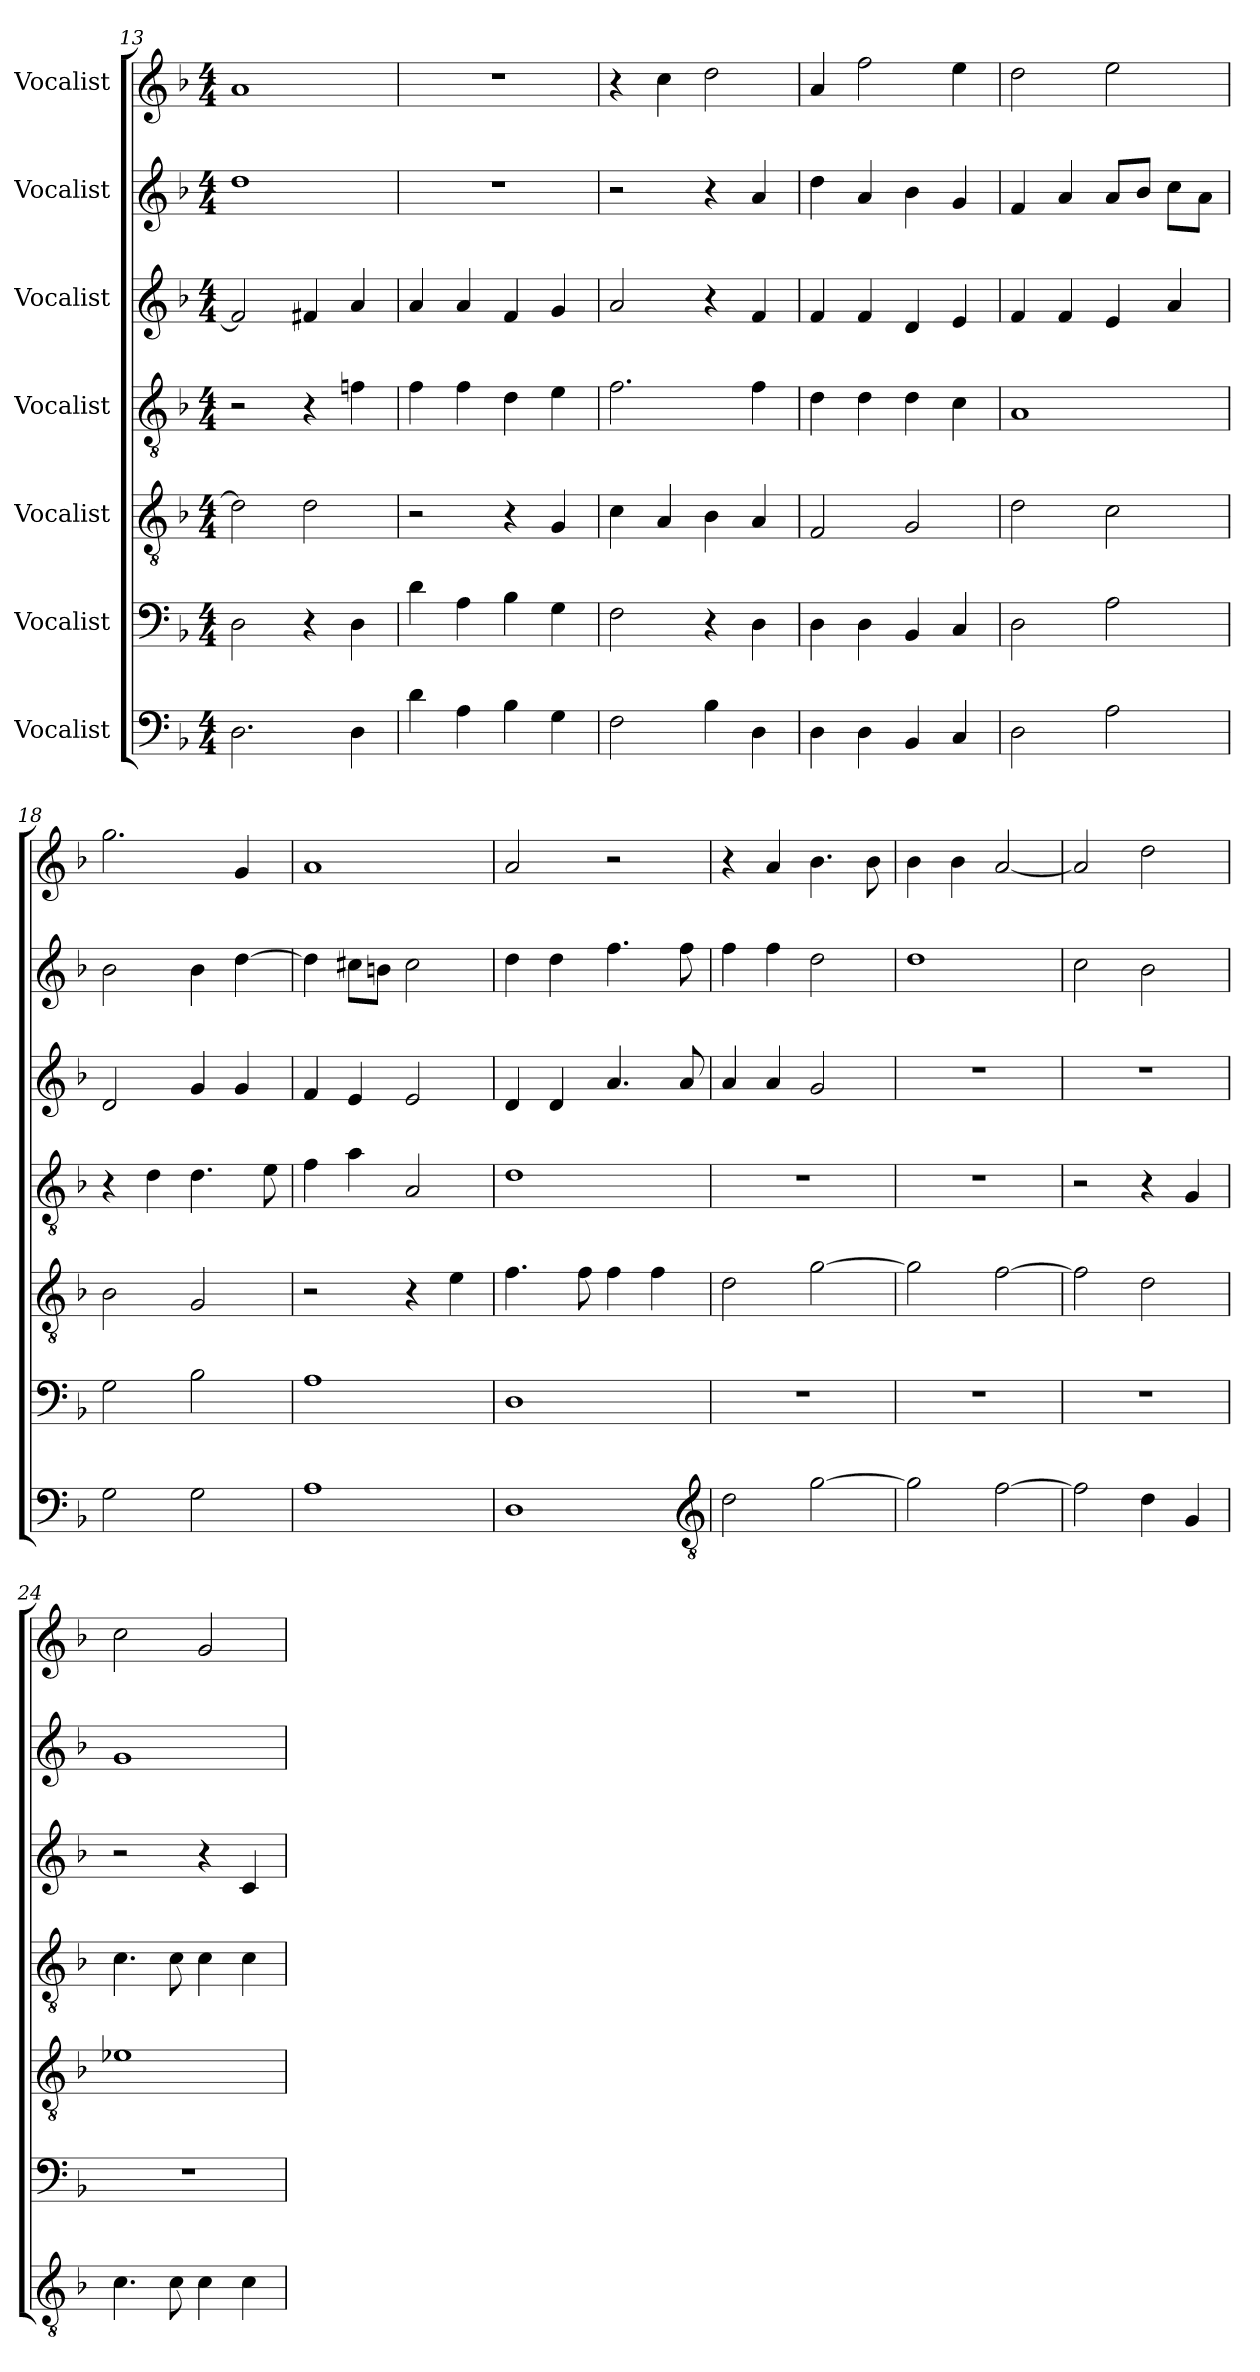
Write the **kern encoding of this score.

**kern	**kern	**kern	**kern	**kern	**kern	**kern
*part7	*part6	*part5	*part4	*part3	*part2	*part1
*staff7	*staff6	*staff5	*staff4	*staff3	*staff2	*staff1
*I"Vocalist	*I"Vocalist	*I"Vocalist	*I"Vocalist	*I"Vocalist	*I"Vocalist	*I"Vocalist
*clefF4	*clefF4	*clefGv2	*clefGv2	*clefG2	*clefG2	*clefG2
*k[b-]	*k[b-]	*k[b-]	*k[b-]	*k[b-]	*k[b-]	*k[b-]
*M4/4	*M4/4	*M4/4	*M4/4	*M4/4	*M4/4	*M4/4
=13	=13	=13	=13	=13	=13	=13
2.D\	2D\	2d\]	2r	2f#/]	1dd	1a
.	4r	2d\	4r	4f#X/	.	.
4D\	4D\	.	4fn\	4a/	.	.
=14	=14	=14	=14	=14	=14	=14
4d\	4d\	2r	4f\	4a/	1r	1r
4A\	4A\	.	4f\	4a/	.	.
4B-\	4B-\	4r	4d\	4f/	.	.
4G\	4G\	4G/	4e\	4g/	.	.
=15	=15	=15	=15	=15	=15	=15
2F\	2F\	4c\	2.f\	2a/	2r	4r
.	.	4A/	.	.	.	4cc\
4B-\	4r	4B-\	.	4r	4r	2dd\
4D\	4D\	4A/	4f\	4f/	4a/	.
=16	=16	=16	=16	=16	=16	=16
4D\	4D\	2F/	4d\	4f/	4dd\	4a/
4D\	4D\	.	4d\	4f/	4a/	2ff\
4BB-/	4BB-/	2G/	4d\	4d/	4b-\	.
4C/	4C/	.	4c\	4e/	4g/	4ee\
=17	=17	=17	=17	=17	=17	=17
2D\	2D\	2d\	1A	4f/	4f/	2dd\
.	.	.	.	4f/	4a/	.
2A\	2A\	2c\	.	4e/	8a/L	2ee\
.	.	.	.	.	8b-/J	.
.	.	.	.	4a/	8cc\L	.
.	.	.	.	.	8a\J	.
=18	=18	=18	=18	=18	=18	=18
2G\	2G\	2B-\	4r	2d/	2b-\	2.gg\
.	.	.	4d\	.	.	.
2G\	2B-\	2G/	4.d\	4g/	4b-\	.
.	.	.	.	4g/	[4dd\	4g/
.	.	.	8e\	.	.	.
=19	=19	=19	=19	=19	=19	=19
1A	1A	2r	4f\	4f/	4dd\]	1a
.	.	.	4a\	4e/	8cc#X\L	.
.	.	.	.	.	8bn\J	.
.	.	4r	2A/	2e/	2cc#\	.
.	.	4e\	.	.	.	.
=20	=20	=20	=20	=20	=20	=20
1D	1D	4.f\	1d	4d/	4dd\	2a/
.	.	.	.	4d/	4dd\	.
.	.	8f\	.	.	.	.
.	.	4f\	.	4.a/	4.ff\	2r
.	.	4f\	.	.	.	.
.	.	.	.	8a/	8ff\	.
*clefGv2	*	*	*	*	*	*
=21	=21	=21	=21	=21	=21	=21
2d\	1r	2d\	1r	4a/	4ff\	4r
.	.	.	.	4a/	4ff\	4a/
[2g\	.	[2g\	.	2g/	2dd\	4.b-\
.	.	.	.	.	.	8b-\
=22	=22	=22	=22	=22	=22	=22
2g\]	1r	2g\]	1r	1r	1dd	4b-\
.	.	.	.	.	.	4b-\
[2f\	.	[2f\	.	.	.	[2a/
=23	=23	=23	=23	=23	=23	=23
2f\]	1r	2f\]	2r	1r	2cc\	2a/]
4d\	.	2d\	4r	.	2b-\	2dd\
4G/	.	.	4G/	.	.	.
=24	=24	=24	=24	=24	=24	=24
4.c\	1r	1e-X	4.c\	2r	1g	2cc\
8c\	.	.	8c\	.	.	.
4c\	.	.	4c\	4r	.	2g/
4c\	.	.	4c\	4c/	.	.
=	=	=	=	=	=	=
*-	*-	*-	*-	*-	*-	*-
